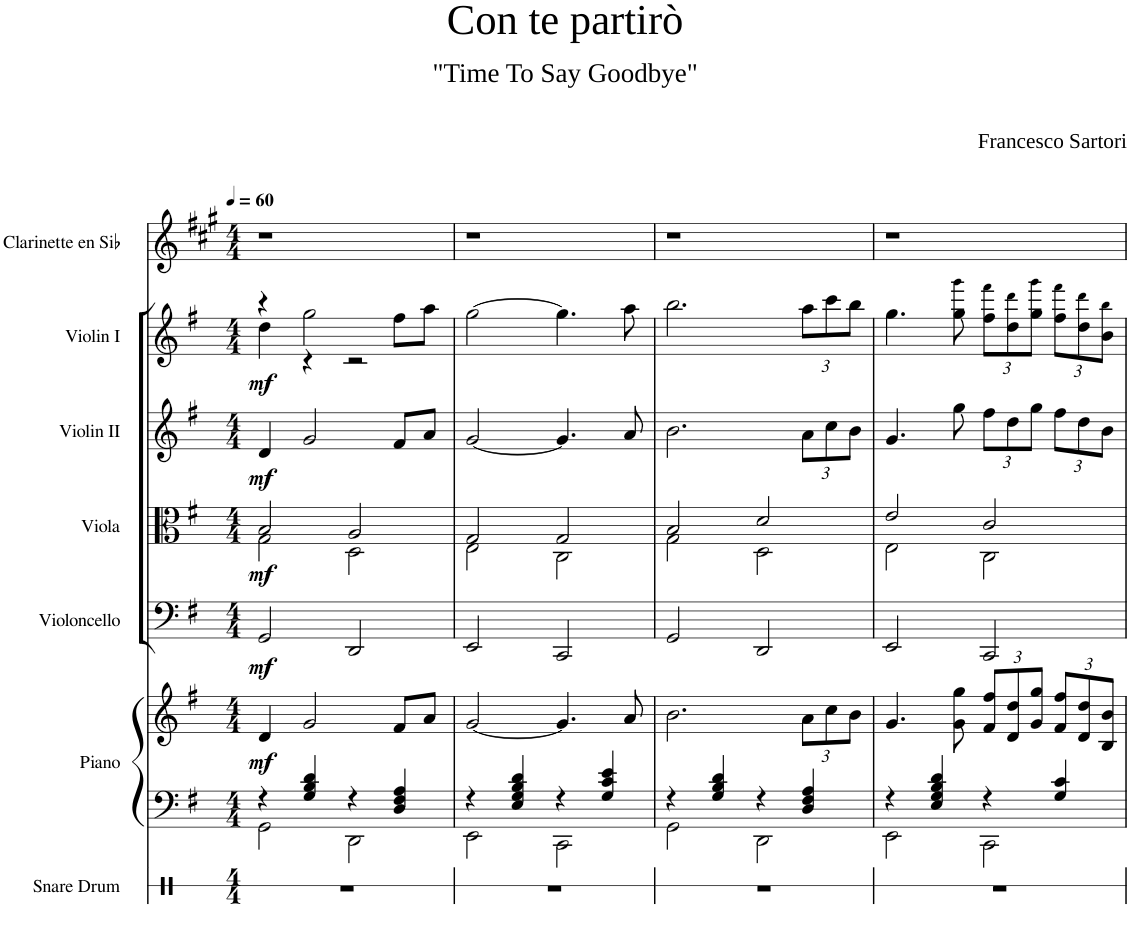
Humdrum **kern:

**kern	**kern	**kern	**dynam	**kern	**dynam	**kern	**dynam	**kern	**dynam	**kern	**dynam	**kern
*part7	*part6	*part6	*part6	*part5	*part5	*part4	*part4	*part3	*part3	*part2	*part2	*part1
*staff8	*staff7	*staff6	*staff6/7	*staff5	*staff5	*staff4	*staff4	*staff3	*staff3	*staff2	*staff2	*staff1
*I"Snare Drum	*I"Piano	*	*	*I"Violoncello	*	*I"Viola	*	*I"Violin II	*	*I"Violin I	*	*I"Clarinette en Sib
*I'Sn Dr	*I'Pno	*	*	*I'Vc	*	*I'Vla	*	*I'Vln	*	*I'Vln	*	*I'Clar. Sib
*stria1	*	*	*	*	*	*	*	*	*	*	*	*
*clefX	*clefF4	*clefG2	*	*clefF4	*	*clefC3	*	*clefG2	*	*clefG2	*	*clefG2
*	*	*	*	*	*	*	*	*	*	*	*	*Trd1c2
*k[]	*k[f#]	*k[f#]	*	*k[f#]	*	*k[f#]	*	*k[f#]	*	*k[f#]	*	*k[f#c#g#]
*M4/4	*M4/4	*M4/4	*	*M4/4	*	*M4/4	*	*M4/4	*	*M4/4	*	*M4/4
*MM60	*MM60	*MM60	*	*MM60	*	*MM60	*	*MM60	*	*MM60	*	*MM60
=1	=1	=1	=1	=1	=1	=1	=1	=1	=1	=1	=1	=1
*	*^	*	*	*	*	*^	*	*	*	*^	*	*
!	!	!	!	!LO:DY:b	!	!LO:DY:b	!	!	!LO:DY:b	!	!LO:DY:b	!	!	!LO:DY:b	!
1r	4r	2GG\	4d/	mf	2GG/	mf	2B/	2G\	mf	4d/	mf	4r	4dd\	mf	1r
.	4G/ 4B/ 4d/	.	2g/	.	.	.	.	.	.	2g/	.	2gg\	4r	.	.
.	4r	2DD\	.	.	2DD/	.	2A/	2D\	.	.	.	.	2r	.	.
.	4D/ 4F#/ 4A/	.	8f#/L	.	.	.	.	.	.	8f#/L	.	8ff#\L	.	.	.
.	.	.	8a/J	.	.	.	.	.	.	8a/J	.	8aa\J	.	.	.
*	*	*	*	*	*	*	*	*	*	*	*	*v	*v	*	*
=2	=2	=2	=2	=2	=2	=2	=2	=2	=2	=2	=2	=2	=2	=2
1r	4r	2EE\	[2g/	.	2EE/	.	2G/	2E\	.	[2g/	.	[2gg\	.	1r
.	4E/ 4G/ 4B/ 4d/	.	.	.	.	.	.	.	.	.	.	.	.	.
.	4r	2CC\	4.g/]	.	2CC/	.	2G/	2C\	.	4.g/]	.	4.gg\]	.	.
.	4G/ 4c/ 4e/	.	.	.	.	.	.	.	.	.	.	.	.	.
.	.	.	8a/	.	.	.	.	.	.	8a/	.	8aa\	.	.
=3	=3	=3	=3	=3	=3	=3	=3	=3	=3	=3	=3	=3	=3	=3
1r	4r	2GG\	2.b\	.	2GG/	.	2B/	2G\	.	2.b\	.	2.bb\	.	1r
.	4G/ 4B/ 4d/	.	.	.	.	.	.	.	.	.	.	.	.	.
.	4r	2DD\	.	.	2DD/	.	2d/	2D\	.	.	.	.	.	.
*	*	*	*Xbrackettup	*	*	*	*	*	*	*Xbrackettup	*	*Xbrackettup	*	*
.	4D/ 4F#/ 4A/	.	12a\L	.	.	.	.	.	.	12a\L	.	12aa\L	.	.
.	.	.	12cc\	.	.	.	.	.	.	12cc\	.	12ccc\	.	.
.	.	.	12b\J	.	.	.	.	.	.	12b\J	.	12bb\J	.	.
=4	=4	=4	=4	=4	=4	=4	=4	=4	=4	=4	=4	=4	=4	=4
1r	4r	2EE\	4.g/	.	2EE/	.	2e/	2E\	.	4.g/	.	4.gg\	.	1r
.	4E/ 4G/ 4B/ 4d/	.	.	.	.	.	.	.	.	.	.	.	.	.
.	.	.	8g\ 8gg\	.	.	.	.	.	.	8gg\	.	8gg\ 8ggg!\	.	.
.	4r	2CC\	12f#/ 12ff#/L	.	2CC/	.	2c/	2C\	.	12ff#\L	.	12ff#\ 12fff#!\L	.	.
.	.	.	12d/ 12dd/	.	.	.	.	.	.	12dd\	.	12dd\ 12ddd!\	.	.
.	.	.	12g/ 12gg/J	.	.	.	.	.	.	12gg\J	.	12gg\ 12ggg!\J	.	.
.	4G/ 4c/	.	12f#/ 12ff#/L	.	.	.	.	.	.	12ff#\L	.	12ff#\ 12fff#!\L	.	.
.	.	.	12d/ 12dd/	.	.	.	.	.	.	12dd\	.	12dd\ 12ddd!\	.	.
.	.	.	12B/ 12b/J	.	.	.	.	.	.	12b\J	.	12b\ 12bb!\J	.	.
*	*v	*v	*	*	*	*	*v	*v	*	*	*	*	*	*
=	=	=	=	=	=	=	=	=	=	=	=	=
*-	*-	*-	*-	*-	*-	*-	*-	*-	*-	*-	*-	*-
